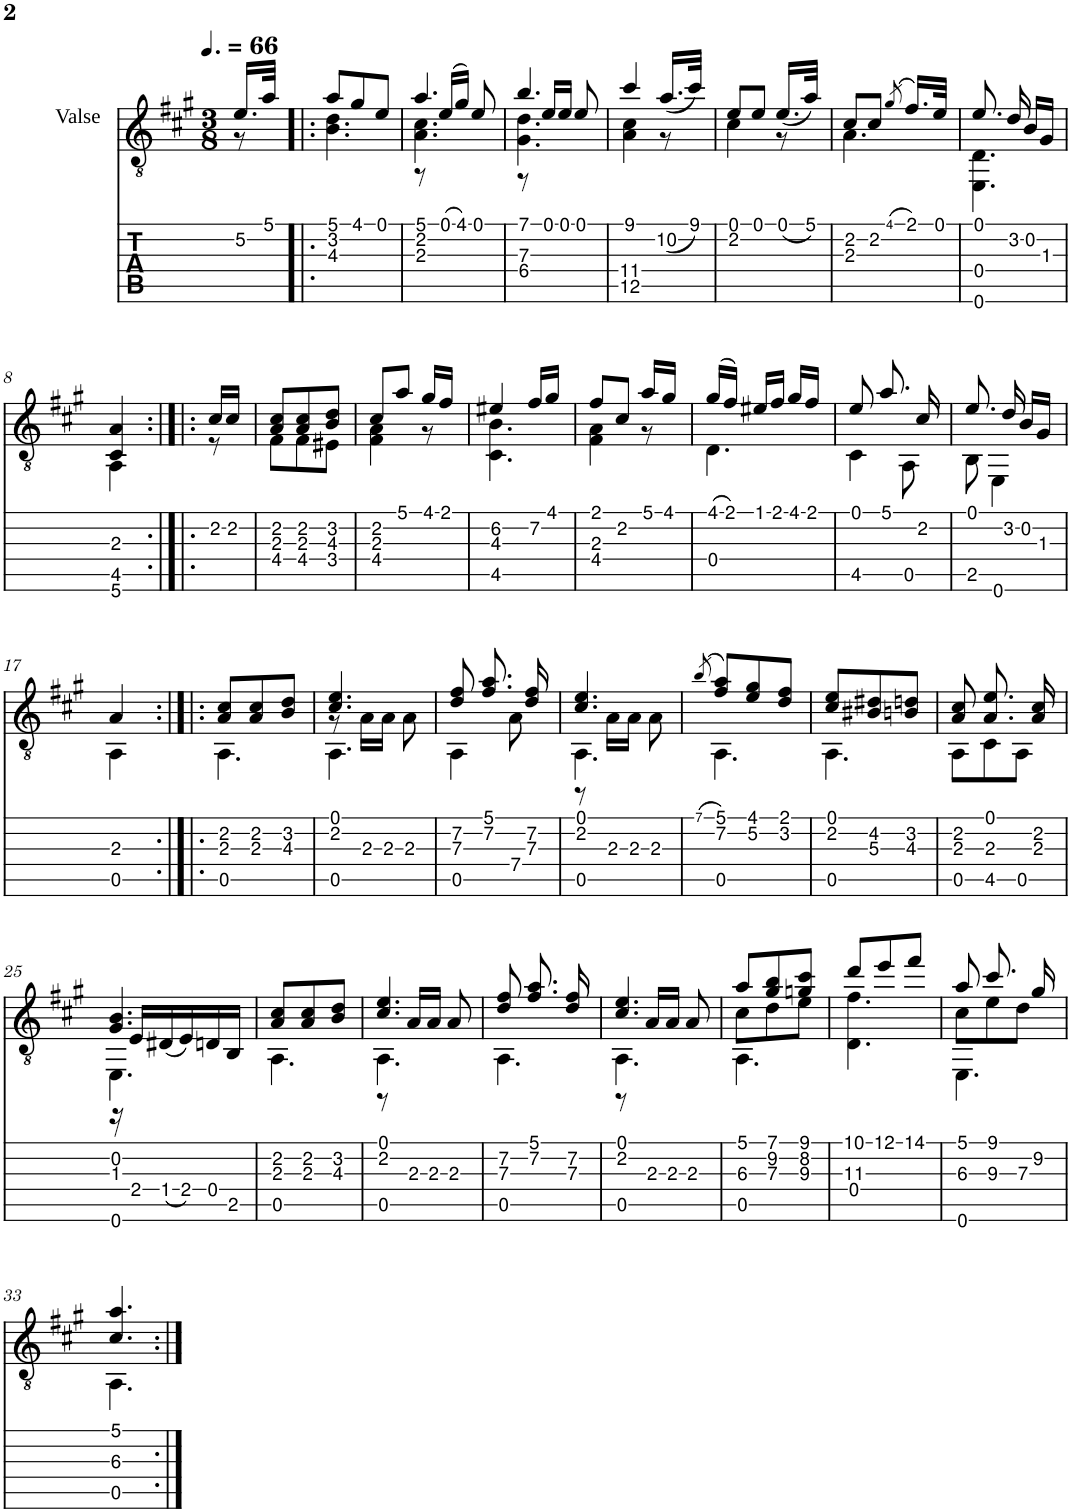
**kern	**kern
*part1	*part1
*staff2	*staff1
*I"Guitar	*
!!LO:PB:g=z
*stria6	*
*	*clefGv2
*k[f#c#g#]	*k[f#c#g#]
*A:	*A:
*M3/8	*M3/8
*MM99	*MM99
=	=
*^	*^
16.eLL	8r	16.e/LL	8r
32aJJk	.	32a/JJk	.
=1!|:	=1!|:	=1!|:	=1!|:
8aL	4.B 4.d	8a/L	4.B\ 4.d\
8g#	.	8g#/	.
8eJ	.	8e/J	.
=2	=2	=2	=2
*	*^	*	*^
4.a	4.A 4.c#	8r	4.a/	4.A\ 4.c#\	8r
.	.	16eLL	.	.	(>16e/LL
.	.	16g#J	.	.	16g#/JJ)
.	.	8eJ	.	.	8e/
=3	=3	=3	=3	=3	=3
4.b	4.G# 4.d	8r	4.b/	4.G#\ 4.d\	8r
.	.	16eLL	.	.	16e/LL
.	.	16eJ	.	.	16e/JJ
.	.	8eJ	.	.	8e/
*	*v	*v	*	*	*
*	*	*	*v	*v
=4	=4	=4	=4
4cc#	4A 4c#	4cc#/	4A\ 4c#\
16.aLL	8r	(<16.a/LL	8r
32cc#JJk	.	32cc#/JJk)	.
=5	=5	=5	=5
8eL	4c#	8e/L	4c#\
8e	.	8e/J	.
16.eL	8r	(<16.e/LL	8r
32aJJk	.	32a/JJk)	.
=6	=6	=6	=6
8c#L	4.A	8c#/L	4.A\
8c#	.	8c#/J	.
qg#	.	(>8qg#/	.
16.f#L	.	16.f#/LL)	.
32eJJk	.	32e/JJk	.
=7	=7	=7	=7
8.eL	4.EE 4.D	8.e/	4.EE\ 4.D\
16dL	.	16d/	.
16B	.	16B/LL	.
16G#JJ	.	16G#/JJ	.
!!LO:LB:g=z	!!
=8	=8	=8	=8
4C# 4A	4AA	4C#/ 4A/	4AA\
=9:|!|:	=9:|!|:	=9:|!|:	=9:|!|:
16c#LL	8r	16c#/LL	8r
16c#JJ	.	16c#/JJ	.
=10	=10	=10	=10
8A\ 8c#\L	8F#L	8A/ 8c#/L	8F#\L
8A\ 8c#\	8F#	8A/ 8c#/	8F#\
8B\ 8d\J	8E#XJ	8B/ 8d/J	8E#X\J
=11	=11	=11	=11
8c#L	4F# 4A	8c#/L	4F#\ 4A\
8a	.	8a/J	.
16g#L	8r	16g#/LL	8r
16f#JJ	.	16f#/JJ	.
=12	=12	=12	=12
4e#X	4.C# 4.B	4e#X/	4.C#\ 4.B\
16f#LL	.	16f#/LL	.
16g#JJ	.	16g#/JJ	.
=13	=13	=13	=13
8f#L	4F# 4A	8f#/L	4F#\ 4A\
8c#	.	8c#/J	.
16aL	8r	16a/LL	8r
16g#JJ	.	16g#/JJ	.
=14	=14	=14	=14
16g#LL	4.D	(16g#/LL	4.D\
16f#	.	16f#/JJ)	.
16e#X	.	16e#X/LL	.
16f#	.	16f#/JJ	.
16g#	.	16g#/LL	.
16f#JJ	.	16f#/JJ	.
=15	=15	=15	=15
8eL	4C#	8e/	4C#\
8.a	.	8.a/	.
.	8AA	.	8AA\
16c#Jk	.	16c#/	.
=16	=16	=16	=16
8.eL	8BB	8.e/	8BB\
.	4EE	.	4EE\
16dL	.	16d/	.
16B	.	16B/LL	.
16G#JJ	.	16G#/JJ	.
!!LO:LB:g=z	!!
=17	=17	=17	=17
4A	4AA	4A/	4AA\
=18:|!|:	=18:|!|:	=18:|!|:	=18:|!|:
8A\ 8c#\L	4.AA	8A/ 8c#/L	4.AA\
8A\ 8c#\	.	8A/ 8c#/	.
8B\ 8d\J	.	8B/ 8d/J	.
=19	=19	=19	=19
*	*^	*	*^
4.c# 4.e	8r	4.AA	4.c#/ 4.e/	8r	4.AA\
.	16ALL	.	.	16A\LL	.
.	16AJ	.	.	16A\JJ	.
.	8AJ	.	.	8A\	.
*	*v	*v	*	*	*
*	*	*	*v	*v
=20	=20	=20	=20
8d\ 8f#\L	4AA	8d/ 8f#/	4AA\
8.f#\ 8.a\	.	8.f#/ 8.a/	.
.	8A	.	8A\
16d\ 16f#\Jk	.	16d/ 16f#/	.
=21	=21	=21	=21
*	*^	*	*^
4.c# 4.e	4.AA	8r	4.c#/ 4.e/	4.AA\	8r
.	.	16ALL	.	.	16A\LL
.	.	16AJ	.	.	16A\JJ
.	.	8AJ	.	.	8A\
*v	*v	*v	*	*	*
*	*v	*v	*v
=22	=22
qb	(>8qb/
*^	*^
8f#\ 8a\L	4.AA	8f#/ 8a/L)	4.AA\
8e\ 8g#\	.	8e/ 8g#/	.
8d\ 8f#\J	.	8d/ 8f#/J	.
=23	=23	=23	=23
8c#\ 8e\L	4.AA	8c#/ 8e/L	4.AA\
8B#X\ 8d#X\	.	8B#X/ 8d#X/	.
8Bn\ 8dn\J	.	8Bn/ 8dn/J	.
=24	=24	=24	=24
8A\ 8c#\L	8AAL	8A/ 8c#/	8AA\L
8.A\ 8.e\	8C#	8.A/ 8.e/	8C#\
.	8AAJ	.	8AA\J
16A\ 16c#\Jk	.	16A/ 16c#/	.
!!LO:LB:g=z
=25	=25	=25	=25
*	*^	*	*^
4.G# 4.B	4.EE	16r	4.G#/ 4.B/	4.EE\	16r
.	.	16ELL	.	.	16E/LL
.	.	16D#X	.	.	(<16D#X/
.	.	16E	.	.	16E/)
.	.	16Dn	.	.	16Dn/
.	.	16BBJJ	.	.	16BB/JJ
*	*v	*v	*	*	*
*	*	*	*v	*v
=26	=26	=26	=26
8A\ 8c#\L	4.AA	8A/ 8c#/L	4.AA\
8A\ 8c#\	.	8A/ 8c#/	.
8B\ 8d\J	.	8B/ 8d/J	.
=27	=27	=27	=27
*	*^	*	*^
4.c# 4.e	4.AA	8r	4.c#/ 4.e/	4.AA\	8r
.	.	16ALL	.	.	16A/LL
.	.	16AJ	.	.	16A/JJ
.	.	8AJ	.	.	8A/
*	*v	*v	*	*	*
*	*	*	*v	*v
=28	=28	=28	=28
8d\ 8f#\L	4.AA	8d/ 8f#/	4.AA\
8.f#\ 8.a\	.	8.f#/ 8.a/	.
16d\ 16f#\Jk	.	16d/ 16f#/	.
=29	=29	=29	=29
*	*^	*	*^
4.c# 4.e	4.AA	8r	4.c#/ 4.e/	4.AA\	8r
.	.	16ALL	.	.	16A/LL
.	.	16AJ	.	.	16A/JJ
.	.	8AJ	.	.	8A/
=30	=30	=30	=30	=30	=30
8aL	4.AA	8c#L	8a/L	4.AA\	8c#\L
8g#\ 8b\	.	8d	8g#/ 8b/	.	8d\
8gn\ 8cc#\J	.	8eJ	8gn/ 8cc#/J	.	8e\J
*	*v	*v	*	*	*
*	*	*	*v	*v
=31	=31	=31	=31
8ddL	4.D 4.f#	8dd/L	4.D\ 4.f#\
8ee	.	8ee/	.
8ff#J	.	8ff#/J	.
=32	=32	=32	=32
*	*^	*	*^
8aL	4.EE	8c#L	8a/	4.EE\	8c#\L
8.cc#	.	8e	8.cc#/	.	8e\
.	.	8dJ	.	.	8d\J
16g#Jk	.	.	16g#/	.	.
*	*v	*v	*	*	*
*	*	*	*v	*v
!!LO:LB:g=z
=33	=33	=33	=33
4.c# 4.a	4.AA	4.c#/ 4.a/	4.AA\
*v	*v	*	*
*	*v	*v
=:|!	=:|!
*-	*-
